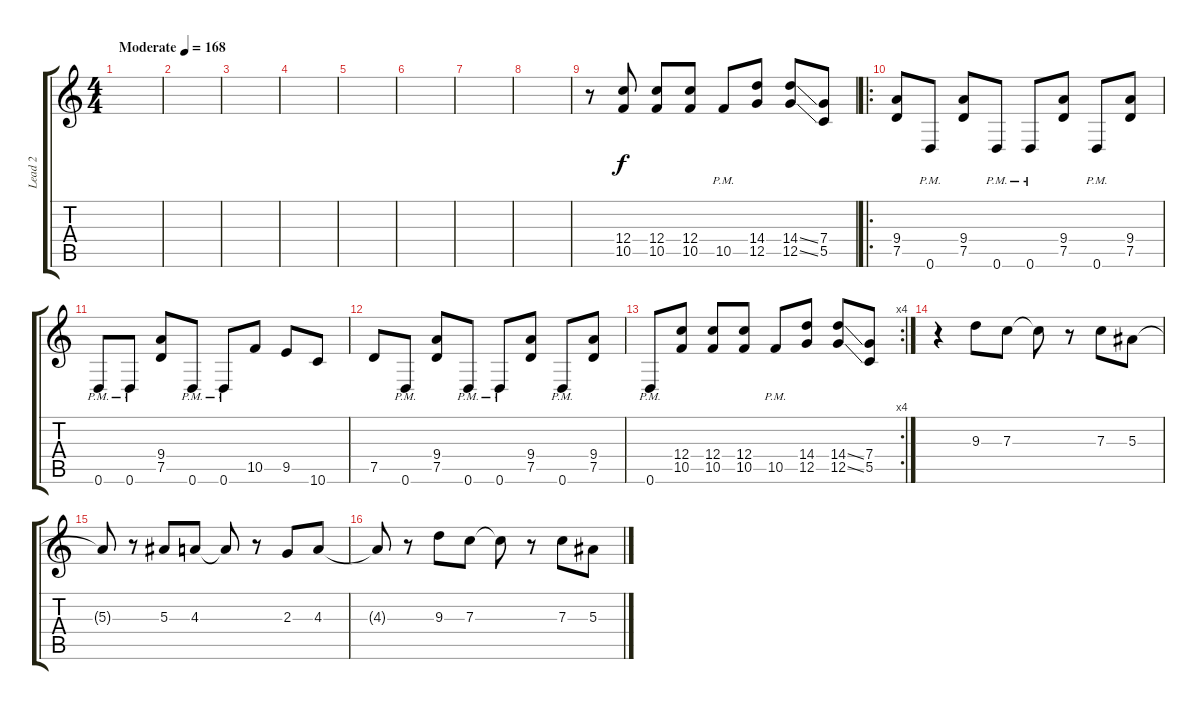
\track ("Lead 2" "Lead 2") {instrument distortionguitar}
\staff {score tabs}
\tuning (D4 A3 F3 C3 G2 D2) {hide}
\ts (4 4)
\tempo (168 "Moderate")
\clef g2
\ks c
|
|
|
|
|
|
|
|
r.8 (12.4 10.5).8 (12.4 10.5).8 (12.4 10.5).8 10.5{pm}.8 (14.4 12.5).8 (14.4{ss} 12.5{ss}).8 (7.4 5.5).8 |
\ro
(9.4 7.5).8 0.6{pm}.8 (9.4 7.5).8 0.6{pm}.8 0.6{pm}.8 (9.4 7.5).8 0.6{pm}.8 (9.4 7.5).8 |
0.6{pm}.8 0.6{pm}.8 (9.4 7.5).8 0.6{pm}.8 0.6{pm}.8 10.5.8 9.5.8 10.6.8 |
7.5.8 0.6{pm}.8 (9.4 7.5).8 0.6{pm}.8 0.6{pm}.8 (9.4 7.5).8 0.6{pm}.8 (9.4 7.5).8 |
\rc 4
0.6{pm}.8 (12.4 10.5).8 (12.4 10.5).8 (12.4 10.5).8 10.5{pm}.8 (14.4 12.5).8 (14.4{ss} 12.5{ss}).8 (7.4 5.5).8 |
r.4 9.3.8 7.3.8 7.3{t}.8 r.8 7.3.8 5.3.8 |
5.3{t}.8 r.8 5.3.8 4.3.8 4.3{t}.8 r.8 2.3.8 4.3.8 |
4.3{t}.8 r.8 9.3.8 7.3.8 7.3{t}.8 r.8 7.3.8 5.3.8
